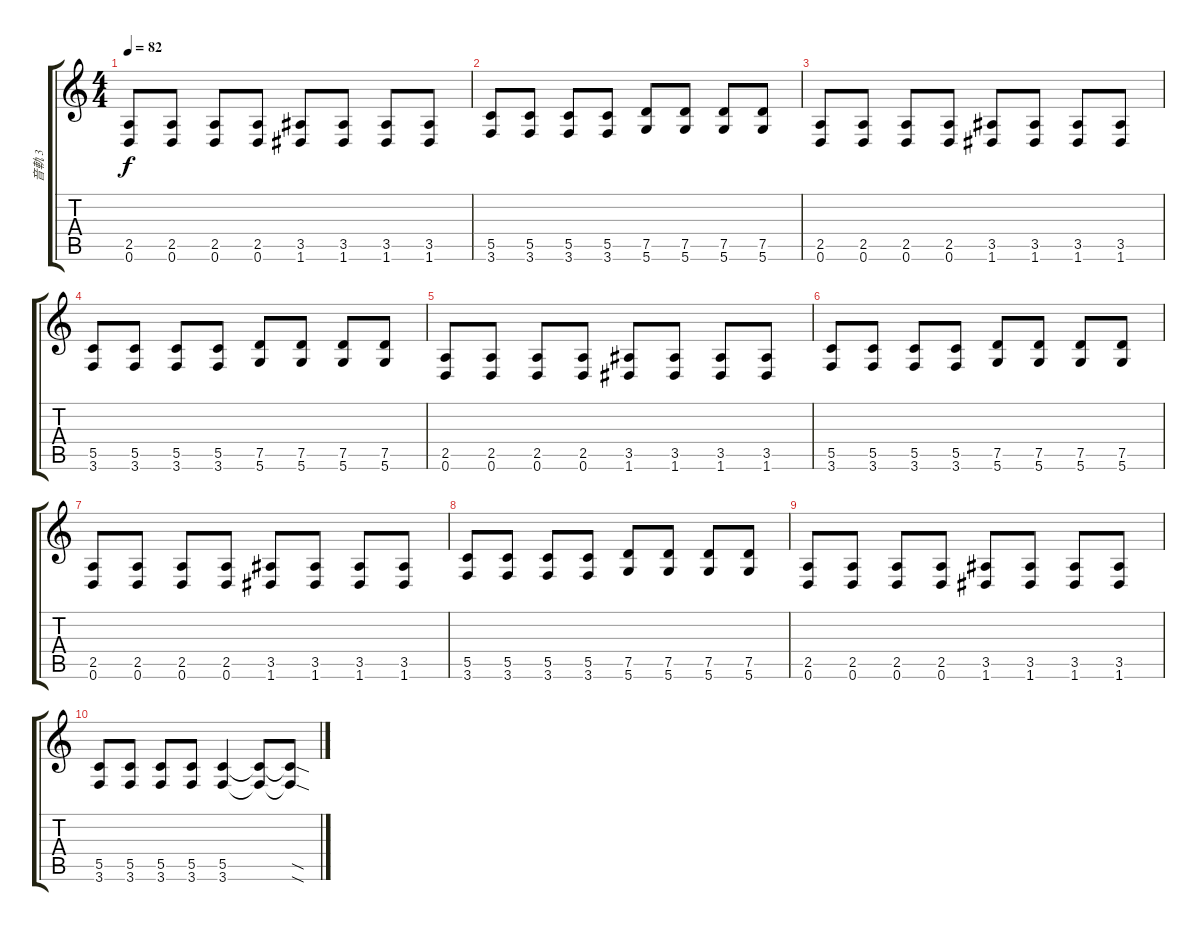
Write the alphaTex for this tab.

\track ("音軌 3" "音軌 3") {instrument distortionguitar}
\staff {score tabs}
\tuning (D4 A3 F3 C3 G2 D2) {hide}
\ts (4 4)
\tempo 82
\clef g2
\ks c
(2.5 0.6).8{dy f} (2.5 0.6).8 (2.5 0.6).8 (2.5 0.6).8 (3.5 1.6).8 (3.5 1.6).8 (3.5 1.6).8 (3.5 1.6).8 |
(5.5 3.6).8 (5.5 3.6).8 (5.5 3.6).8 (5.5 3.6).8 (7.5 5.6).8 (7.5 5.6).8 (7.5 5.6).8 (7.5 5.6).8 |
(2.5 0.6).8 (2.5 0.6).8 (2.5 0.6).8 (2.5 0.6).8 (3.5 1.6).8 (3.5 1.6).8 (3.5 1.6).8 (3.5 1.6).8 |
(5.5 3.6).8 (5.5 3.6).8 (5.5 3.6).8 (5.5 3.6).8 (7.5 5.6).8 (7.5 5.6).8 (7.5 5.6).8 (7.5 5.6).8 |
(2.5 0.6).8 (2.5 0.6).8 (2.5 0.6).8 (2.5 0.6).8 (3.5 1.6).8 (3.5 1.6).8 (3.5 1.6).8 (3.5 1.6).8 |
(5.5 3.6).8 (5.5 3.6).8 (5.5 3.6).8 (5.5 3.6).8 (7.5 5.6).8 (7.5 5.6).8 (7.5 5.6).8 (7.5 5.6).8 |
(2.5 0.6).8 (2.5 0.6).8 (2.5 0.6).8 (2.5 0.6).8 (3.5 1.6).8 (3.5 1.6).8 (3.5 1.6).8 (3.5 1.6).8 |
(5.5 3.6).8 (5.5 3.6).8 (5.5 3.6).8 (5.5 3.6).8 (7.5 5.6).8 (7.5 5.6).8 (7.5 5.6).8 (7.5 5.6).8 |
(2.5 0.6).8 (2.5 0.6).8 (2.5 0.6).8 (2.5 0.6).8 (3.5 1.6).8 (3.5 1.6).8 (3.5 1.6).8 (3.5 1.6).8 |
(5.5 3.6).8 (5.5 3.6).8 (5.5 3.6).8 (5.5 3.6).8 (5.5 3.6).4 (5.5{t} 3.6{t}).8 (5.5{sod t} 3.6{sod t}).8
